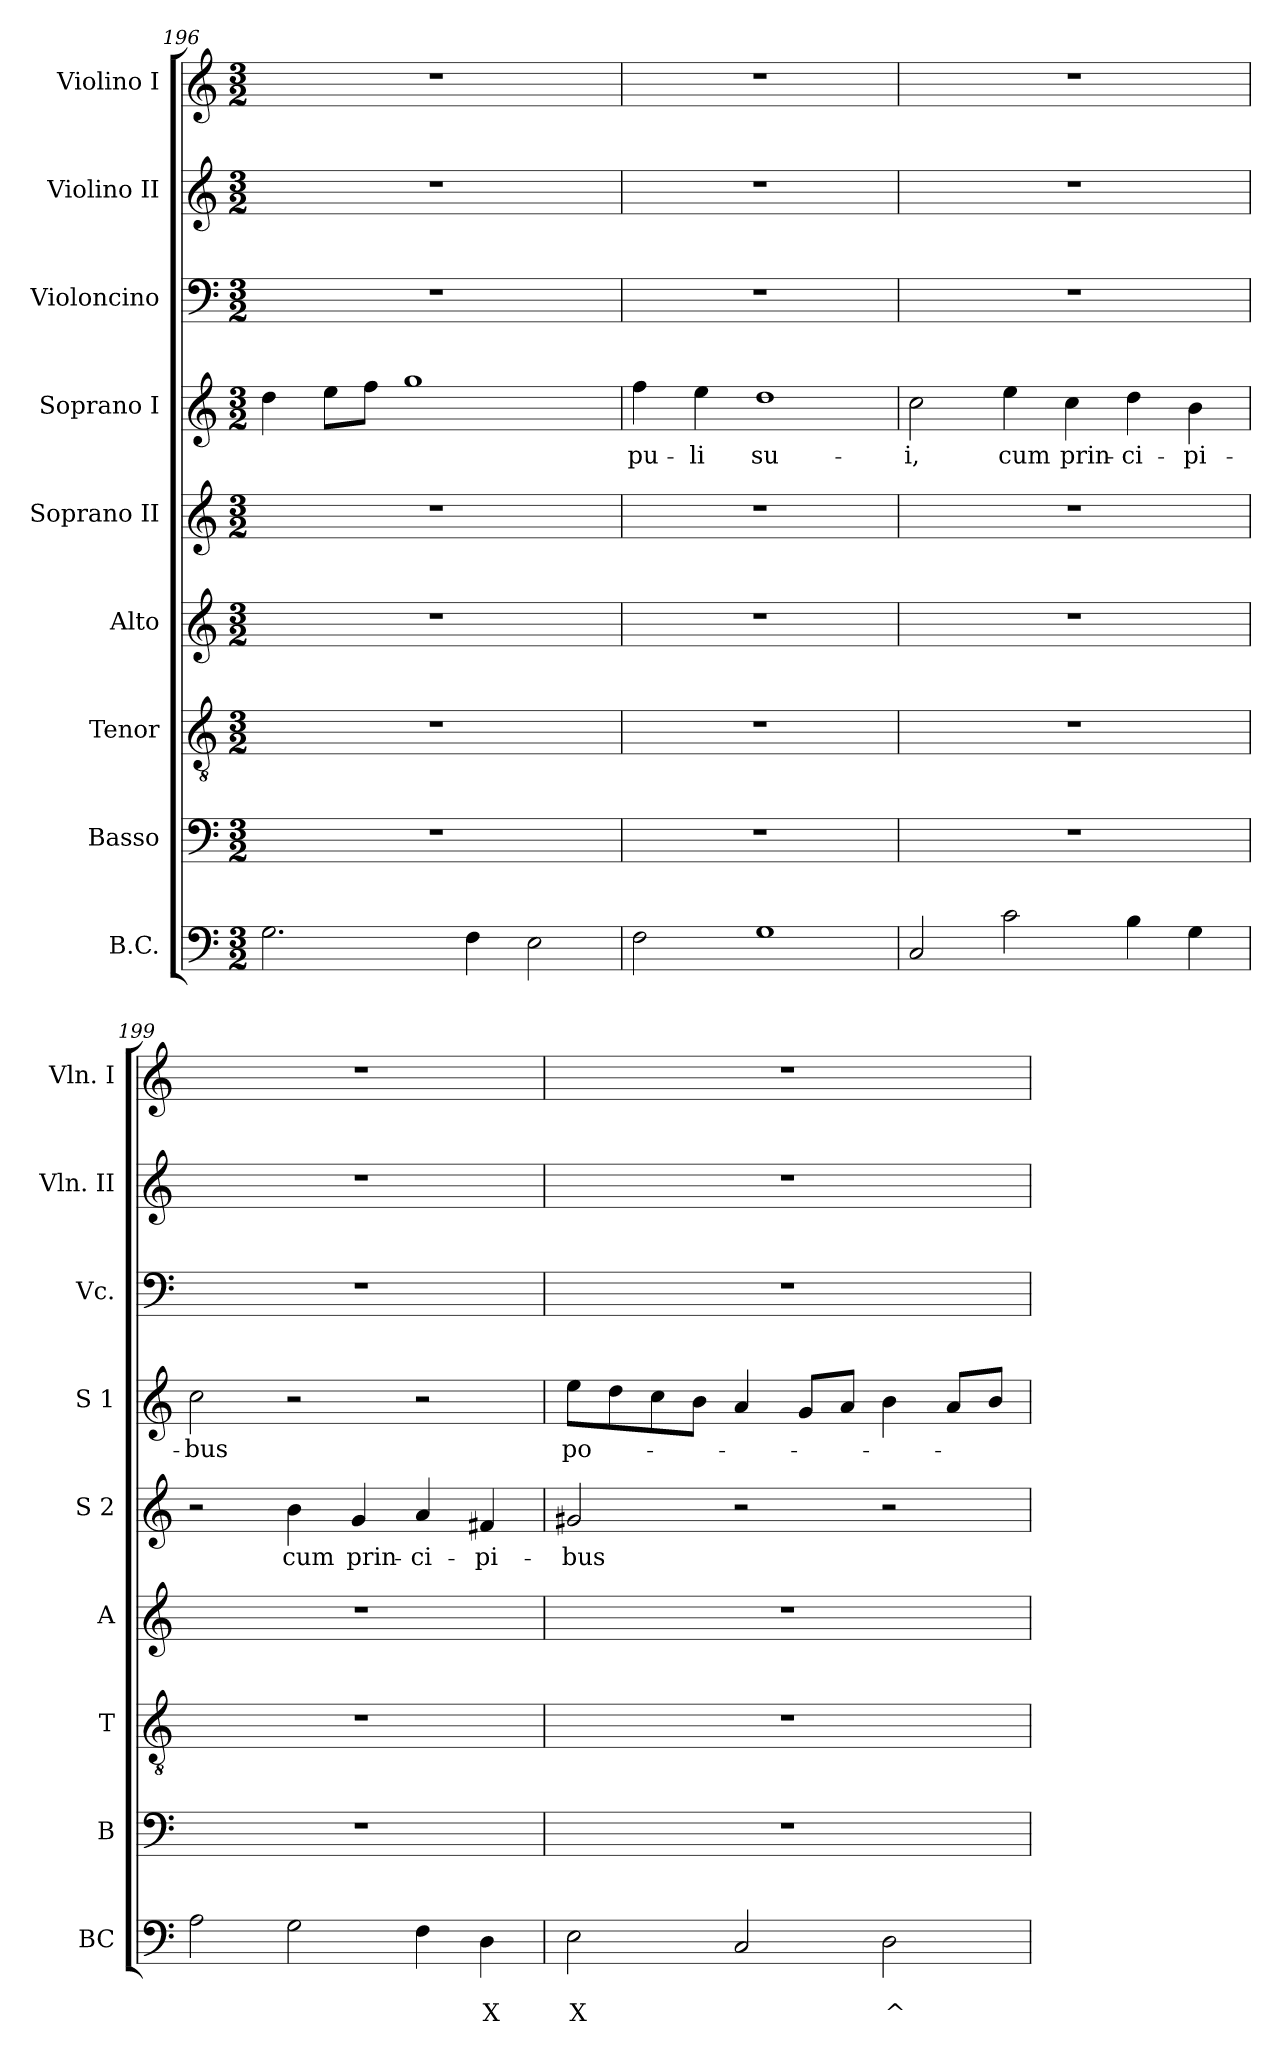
**kern	**text	**text	**kern	**kern	**kern	**kern	**text	**kern	**text	**kern	**kern	**kern
*part9	*part9	*part9	*part8	*part7	*part6	*part5	*part5	*part4	*part4	*part3	*part2	*part1
*staff9	*staff9	*staff9	*staff8	*staff7	*staff6	*staff5	*staff5	*staff4	*staff4	*staff3	*staff2	*staff1
*I"B.C.	*	*	*I"Basso	*I"Tenor	*I"Alto	*I"Soprano II	*	*I"Soprano I	*	*I"Violoncino	*I"Violino II	*I"Violino I
*I'BC	*	*	*I'B	*I'T	*I'A	*I'S 2	*	*I'S 1	*	*I'Vc.	*I'Vln. II	*I'Vln. I
*clefF4	*	*	*clefF4	*clefGv2	*clefG2	*clefG2	*	*clefG2	*	*clefF4	*clefG2	*clefG2
*k[]	*	*	*k[]	*k[]	*k[]	*k[]	*	*k[]	*	*k[]	*k[]	*k[]
*C:	*	*	*C:	*C:	*C:	*C:	*	*C:	*	*C:	*C:	*C:
*M3/2	*	*	*M3/2	*M3/2	*M3/2	*M3/2	*	*M3/2	*	*M3/2	*M3/2	*M3/2
=196	=196	=196	=196	=196	=196	=196	=196	=196	=196	=196	=196	=196
2.G\	.	.	1.r	1.r	1.r	1.r	.	4dd\	.	1.r	1.r	1.r
.	.	.	.	.	.	.	.	8ee\L	.	.	.	.
.	.	.	.	.	.	.	.	8ff\J	.	.	.	.
.	.	.	.	.	.	.	.	1gg	.	.	.	.
4F\	.	.	.	.	.	.	.	.	.	.	.	.
2E\	.	.	.	.	.	.	.	.	.	.	.	.
=197	=197	=197	=197	=197	=197	=197	=197	=197	=197	=197	=197	=197
!	!	!	!	!	!	!	!	!	!LO:LY:b	!	!	!
2F\	.	.	1.r	1.r	1.r	1.r	.	4ff\	-pu-	1.r	1.r	1.r
!	!	!	!	!	!	!	!	!	!LO:LY:b	!	!	!
.	.	.	.	.	.	.	.	4ee\	-li	.	.	.
!	!	!	!	!	!	!	!	!	!LO:LY:b	!	!	!
1G	.	.	.	.	.	.	.	1dd	su-	.	.	.
=198	=198	=198	=198	=198	=198	=198	=198	=198	=198	=198	=198	=198
!	!	!	!	!	!	!	!	!	!LO:LY:b	!	!	!
2C/	.	.	1.r	1.r	1.r	1.r	.	2cc\	-i,	1.r	1.r	1.r
!	!	!	!	!	!	!	!	!	!LO:LY:b	!	!	!
2c\	.	.	.	.	.	.	.	4ee\	cum	.	.	.
!	!	!	!	!	!	!	!	!	!LO:LY:b	!	!	!
.	.	.	.	.	.	.	.	4cc\	prin-	.	.	.
!	!	!	!	!	!	!	!	!	!LO:LY:b	!	!	!
4B\	.	.	.	.	.	.	.	4dd\	-ci-	.	.	.
!	!	!	!	!	!	!	!	!	!LO:LY:b	!	!	!
4G\	.	.	.	.	.	.	.	4b\	-pi-	.	.	.
=199	=199	=199	=199	=199	=199	=199	=199	=199	=199	=199	=199	=199
!	!	!	!	!	!	!	!	!	!LO:LY:b	!	!	!
2A\	.	.	1.r	1.r	1.r	2r	.	2cc\	-bus	1.r	1.r	1.r
!	!	!	!	!	!	!	!LO:LY:b	!	!	!	!	!
2G\	.	.	.	.	.	4b\	cum	2r	.	.	.	.
!	!	!	!	!	!	!	!LO:LY:b	!	!	!	!	!
.	.	.	.	.	.	4g/	prin-	.	.	.	.	.
!	!	!	!	!	!	!	!LO:LY:b	!	!	!	!	!
4F\	.	.	.	.	.	4a/	-ci-	2r	.	.	.	.
!	!	!LO:LY:b	!	!	!	!	!LO:LY:b	!	!	!	!	!
4D\	.	X	.	.	.	4f#X/	-pi-	.	.	.	.	.
=200	=200	=200	=200	=200	=200	=200	=200	=200	=200	=200	=200	=200
!	!	!LO:LY:b	!	!	!	!	!LO:LY:b	!	!LO:LY:b	!	!	!
2E\	.	X	1.r	1.r	1.r	2g#X/	-bus	8ee\L	po-	1.r	1.r	1.r
.	.	.	.	.	.	.	.	8dd\	.	.	.	.
.	.	.	.	.	.	.	.	8cc\	.	.	.	.
.	.	.	.	.	.	.	.	8b\J	.	.	.	.
2C/	.	.	.	.	.	2r	.	4a/	.	.	.	.
.	.	.	.	.	.	.	.	8g/L	.	.	.	.
.	.	.	.	.	.	.	.	8a/J	.	.	.	.
!	!	!LO:LY:b	!	!	!	!	!	!	!	!	!	!
2D\	.	^	.	.	.	2r	.	4b\	.	.	.	.
.	.	.	.	.	.	.	.	8a/L	.	.	.	.
.	.	.	.	.	.	.	.	8b/J	.	.	.	.
=	=	=	=	=	=	=	=	=	=	=	=	=
*-	*-	*-	*-	*-	*-	*-	*-	*-	*-	*-	*-	*-
